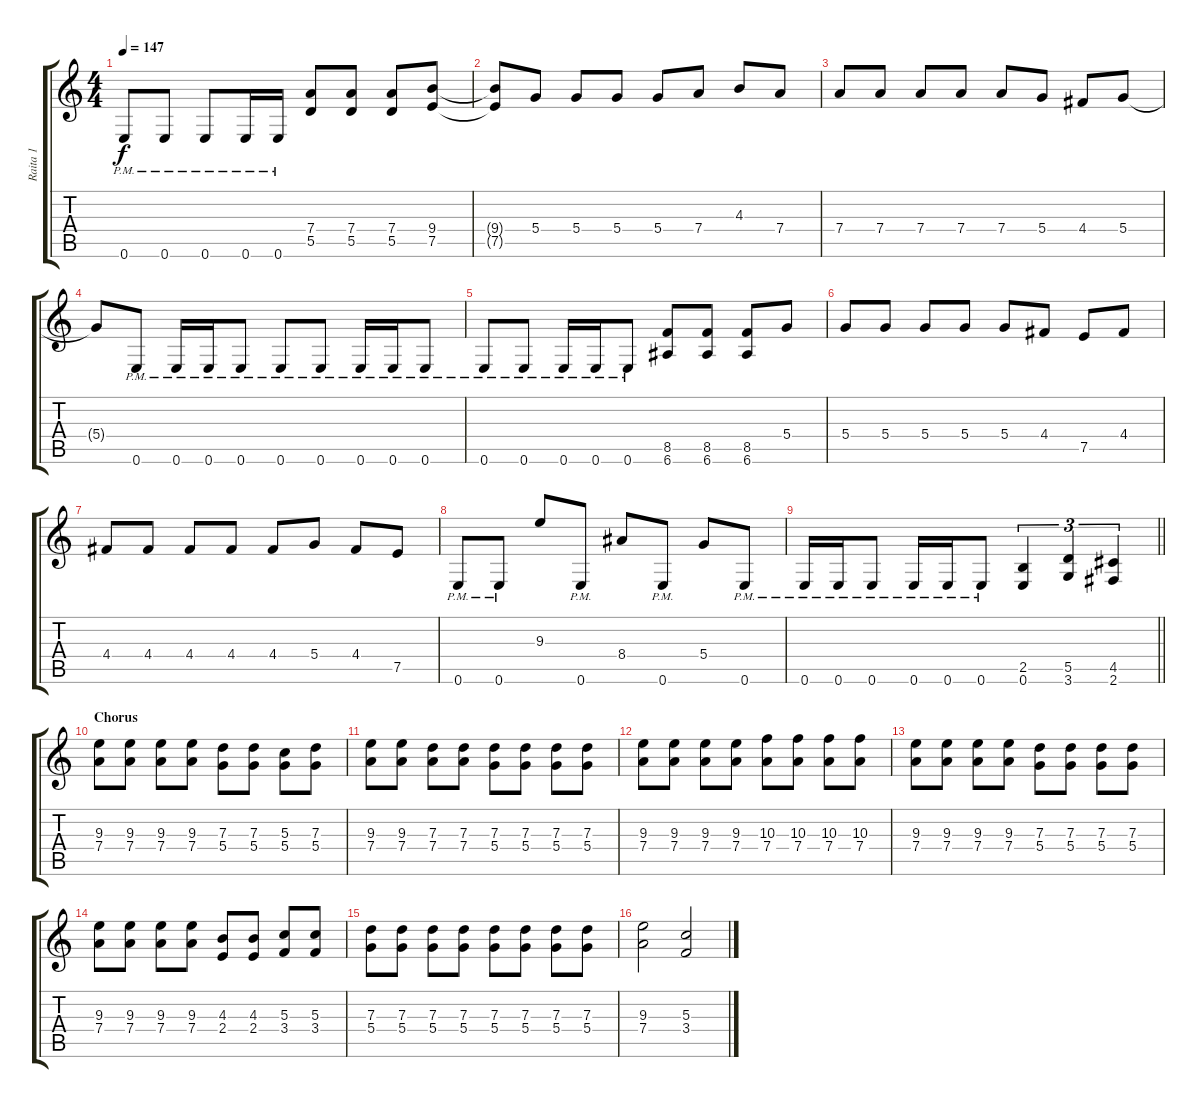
\track ("Raita 1" "Raita 1") {instrument distortionguitar}
\staff {score tabs}
\tuning (E4 B3 G3 D3 A2 E2) {hide}
\ts (4 4)
\tempo 147
\clef g2
\ks c
0.6{pm}.8{dy f} 0.6{pm}.8 0.6{pm}.8 0.6{pm}.16 0.6{pm}.16 (7.4 5.5).8 (7.4 5.5).8 (7.4 5.5).8 (9.4 7.5).8 |
(9.4{t} 7.5{t}).8 5.4.8 5.4.8 5.4.8 5.4.8 7.4.8 4.3.8 7.4.8 |
7.4.8 7.4.8 7.4.8 7.4.8 7.4.8 5.4.8 4.4.8 5.4.8 |
5.4{t}.8 0.6{pm}.8 0.6{pm}.16 0.6{pm}.16 0.6{pm}.8 0.6{pm}.8 0.6{pm}.8 0.6{pm}.16 0.6{pm}.16 0.6{pm}.8 |
0.6{pm}.8 0.6{pm}.8 0.6{pm}.16 0.6{pm}.16 0.6{pm}.8 (8.5 6.6).8 (8.5 6.6).8 (8.5 6.6).8 5.4.8 |
5.4.8 5.4.8 5.4.8 5.4.8 5.4.8 4.4.8 7.5.8 4.4.8 |
4.4.8 4.4.8 4.4.8 4.4.8 4.4.8 5.4.8 4.4.8 7.5.8 |
0.6{pm}.8 0.6{pm}.8 9.3.8 0.6{pm}.8 8.4.8 0.6{pm}.8 5.4.8 0.6{pm}.8 |
\barLineRight lightlight
0.6{pm}.16 0.6{pm}.16 0.6{pm}.8 0.6{pm}.16 0.6{pm}.16 0.6{pm}.8 (2.5 0.6).4{tu (3 2)} (5.5 3.6).4{tu (3 2)} (4.5 2.6).4{tu (3 2)} |
\section ("" "Chorus")
(9.3 7.4).8 (9.3 7.4).8 (9.3 7.4).8 (9.3 7.4).8 (7.3 5.4).8 (7.3 5.4).8 (5.3 5.4).8 (7.3 5.4).8 |
(9.3 7.4).8 (9.3 7.4).8 (7.3 7.4).8 (7.3 7.4).8 (7.3 5.4).8 (7.3 5.4).8 (7.3 5.4).8 (7.3 5.4).8 |
(9.3 7.4).8 (9.3 7.4).8 (9.3 7.4).8 (9.3 7.4).8 (10.3 7.4).8 (10.3 7.4).8 (10.3 7.4).8 (10.3 7.4).8 |
(9.3 7.4).8 (9.3 7.4).8 (9.3 7.4).8 (9.3 7.4).8 (7.3 5.4).8 (7.3 5.4).8 (7.3 5.4).8 (7.3 5.4).8 |
(9.3 7.4).8 (9.3 7.4).8 (9.3 7.4).8 (9.3 7.4).8 (4.3 2.4).8 (4.3 2.4).8 (5.3 3.4).8 (5.3 3.4).8 |
(7.3 5.4).8 (7.3 5.4).8 (7.3 5.4).8 (7.3 5.4).8 (7.3 5.4).8 (7.3 5.4).8 (7.3 5.4).8 (7.3 5.4).8 |
(9.3 7.4).2 (5.3 3.4).2
